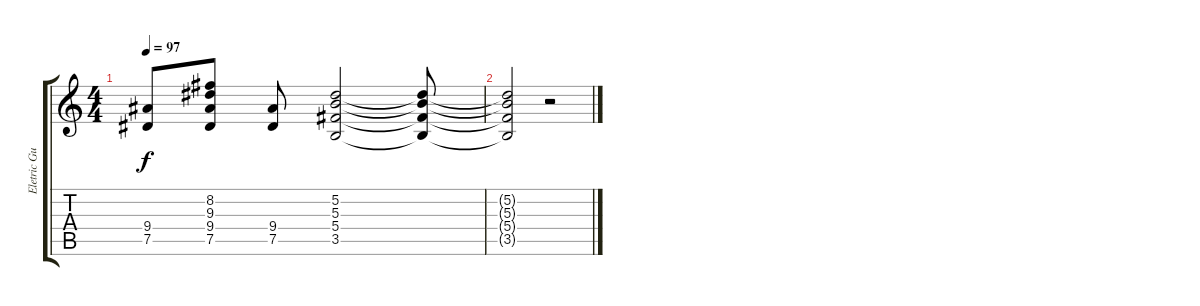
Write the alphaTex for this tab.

\track ("Eletric Guitar (Overdriven)" "Eletric Gu") {instrument distortionguitar}
\staff {score tabs}
\tuning (Eb4 Bb3 Gb3 Db3 Ab2 Eb2) {hide}
\ts (4 4)
\tempo 97
\clef g2
\ks c
(9.4 7.5).8{dy f} (8.2 9.3 9.4 7.5).8 (9.4 7.5).8 (5.2 5.3 5.4 3.5).2 (5.2{t} 5.3{t} 5.4{t} 3.5{t}).8 |
(5.2{t} 5.3{t} 5.4{t} 3.5{t}).2 r.2
